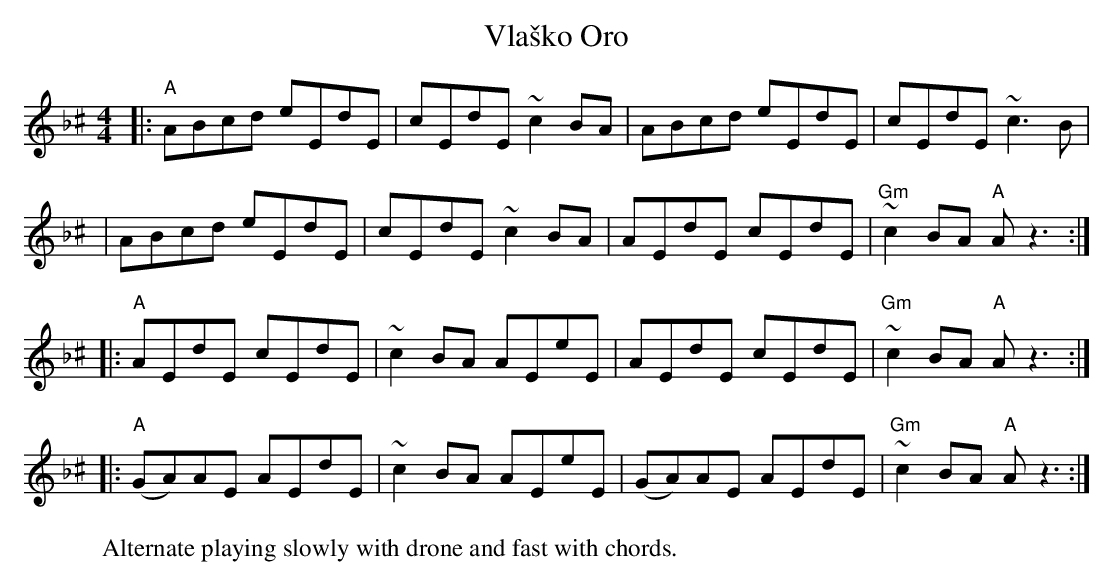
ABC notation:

X:1
T: Vla\vsko Oro
M: 4/4
L: 1/8
W: Alternate playing slowly with drone and fast with chords.
K: Am_B^c
|: "A"ABcd eEdE | cEdE ~c2BA | ABcd eEdE | cEdE ~c3B |
|     ABcd eEdE | cEdE ~c2BA | AEdE cEdE | "Gm"~c2BA "A"Az3 :|
|: "A"AEdE cEdE | ~c2BA AEeE | AEdE cEdE | "Gm"~c2BA "A"Az3 :|
|: "A"(GA)AE AEdE | ~c2BA AEeE | (GA)AE AEdE | "Gm"~c2BA "A"Az3 :|
